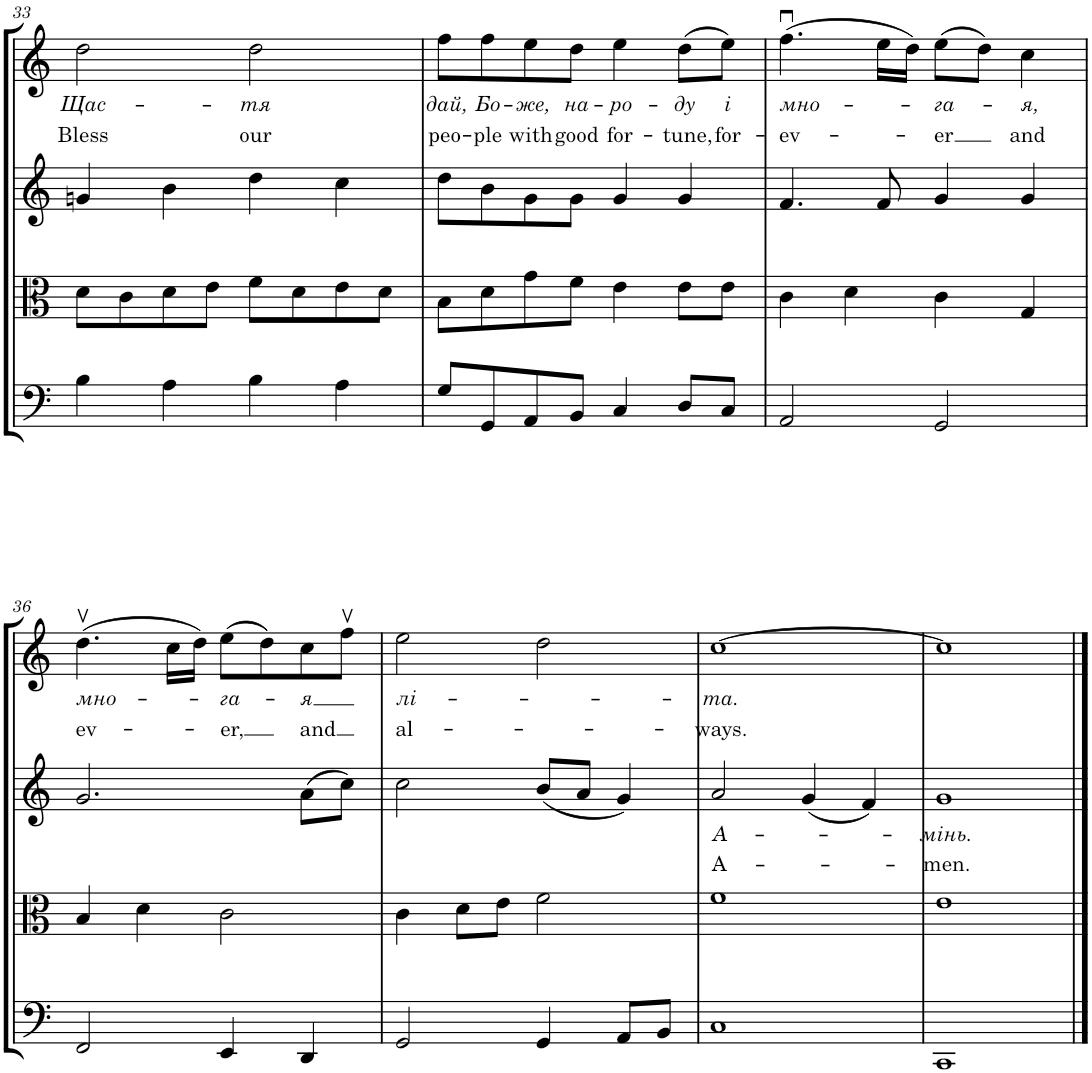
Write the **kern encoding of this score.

**kern	**kern	**kern	**text	**text	**kern	**text	**text
*part4	*part3	*part2	*part2	*part2	*part1	*part1	*part1
*staff4	*staff3	*staff2	*staff2	*staff2	*staff1	*staff1	*staff1
*I"Vc	*I"Va	*I"Vn II	*	*	*I"Vn I	*	*
*I'Vc	*	*	*	*	*	*	*
!!LO:PB:g=z
*clefF4	*clefC3	*clefG2	*	*	*clefG2	*	*
*k[]	*k[]	*k[]	*	*	*k[]	*	*
*M4/4	*M4/4	*M4/4	*	*	*M4/4	*	*
=33	=33	=33	=33	=33	=33	=33	=33
!	!	!	!	!	!	!LO:LY:b	!LO:LY:b
4B\	8d\L	4gn/	.	.	2dd\	Щас-	Bless
.	8c^\	.	.	.	.	.	.
4A\	8d\	4b\	.	.	.	.	.
.	8e\J	.	.	.	.	.	.
!	!	!	!	!	!	!LO:LY:b	!LO:LY:b
4B\	8f\L	4dd\	.	.	2dd\	-тя	our
.	8d\	.	.	.	.	.	.
4A\	8e\	4cc\	.	.	.	.	.
.	8d\J	.	.	.	.	.	.
=34	=34	=34	=34	=34	=34	=34	=34
!	!	!	!	!	!	!LO:LY:b	!LO:LY:b
8G/L	8B\L	8dd\L	.	.	8ff\L	дай,	peo-
!	!	!	!	!	!	!LO:LY:b	!LO:LY:b
8GG/	8d\	8b\	.	.	8ff\	Бо-	-ple
!	!	!	!	!	!	!LO:LY:b	!LO:LY:b
8AA/	8g\	8g\	.	.	8ee\	-же,	with
!	!	!	!	!	!	!LO:LY:b	!LO:LY:b
8BB/J	8f\J	8g\J	.	.	8dd\J	на-	good
!	!	!	!	!	!	!LO:LY:b	!LO:LY:b
4C/	4e\	4g/	.	.	4ee\	-ро-	for-
!	!	!	!	!	!	!LO:LY:b	!LO:LY:b
8D/L	8e\L	4g/	.	.	(8dd\L	-ду	-tune,
!	!	!	!	!	!	!LO:LY:b	!LO:LY:b
8C/J	8e\J	.	.	.	8ee\J)	і	for-
=35	=35	=35	=35	=35	=35	=35	=35
!	!	!	!	!	!	!LO:LY:b	!LO:LY:b
2AA/	4c\	4.f/	.	.	(4.ffu\	мно-	ev-
.	4d\	.	.	.	.	.	.
.	.	8f/	.	.	16ee\LL	.	.
.	.	.	.	.	16dd\JJ)	.	.
!	!	!	!	!	!	!LO:LY:b	!LO:LY:b
2GG/	4c\	4g/	.	.	(8ee\L	га-	er
.	.	.	.	.	8dd\J)	.	.
!	!	!	!	!	!	!LO:LY:b	!LO:LY:b
.	4G/	4g/	.	.	4cc\	-я,	and
!!LO:LB:g=z
=36	=36	=36	=36	=36	=36	=36	=36
!	!	!	!	!	!	!LO:LY:b	!LO:LY:b
2FF/	4B/	2.g/	.	.	(4.ddv\	мно-	ev-
.	4d\	.	.	.	.	.	.
.	.	.	.	.	16cc\LL	.	.
.	.	.	.	.	16dd\JJ)	.	.
!	!	!	!	!	!	!LO:LY:b	!LO:LY:b
4EE/	2c\	.	.	.	(8ee\L	га-	er,
.	.	.	.	.	8dd\)	.	.
!	!	!	!	!	!	!LO:LY:b	!LO:LY:b
4DD/	.	(8a\L	.	.	8cc\	-я	and
.	.	8cc\J)	.	.	8ffv\J	.	.
=37	=37	=37	=37	=37	=37	=37	=37
!	!	!	!	!	!	!LO:LY:b	!LO:LY:b
2GG/	4c\	2cc\	.	.	2ee\	лі-	al-
.	8d\L	.	.	.	.	.	.
.	8e\J	.	.	.	.	.	.
4GG/	2f\	(8b/L	.	.	2dd\	.	.
.	.	8a/J	.	.	.	.	.
8AA/L	.	4g/)	.	.	.	.	.
8BB/J	.	.	.	.	.	.	.
=38	=38	=38	=38	=38	=38	=38	=38
!	!	!	!LO:LY:b	!LO:LY:b	!	!LO:LY:b	!LO:LY:b
1C	1f	2a/	А-	A-	[1cc	-та.	-ways.
.	.	(4g/	.	.	.	.	.
.	.	4f/)	.	.	.	.	.
=39	=39	=39	=39	=39	=39	=39	=39
!	!	!	!LO:LY:b	!LO:LY:b	!	!	!
1CC	1e	1g	-мінь.	-men.	1cc]	.	.
==	==	==	==	==	==	==	==
*-	*-	*-	*-	*-	*-	*-	*-
